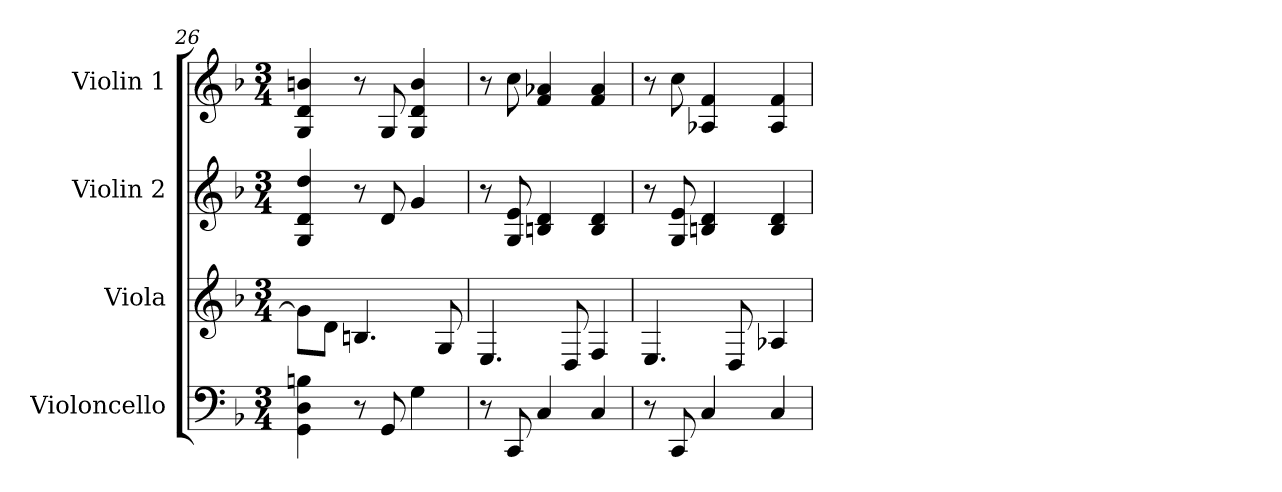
**kern	**kern	**kern	**kern
*part4	*part3	*part2	*part1
*staff4	*staff3	*staff2	*staff1
*I"Violoncello	*I"Viola	*I"Violin 2	*I"Violin 1
*I'Vc	*I'Vla	*I'Vln	*I'Vln
*clefF4	*clefG2	*clefG2	*clefG2
*k[b-]	*k[b-]	*k[b-]	*k[b-]
*M3/4	*M3/4	*M3/4	*M3/4
=26	=26	=26	=26
4GG\ 4D\ 4Bn\	8g\L]	4G/ 4d/ 4dd/	4G/ 4d/ 4bn/
.	8d\J	.	.
8r	4.Bn/	8r	8r
8GG/	.	8d/	8G/
4G\	.	4g/	4G/ 4d/ 4b/
.	8G/	.	.
=27	=27	=27	=27
8r	4.E/	8r	8r
8CC/	.	8G/ 8e/	8cc\
4C/	.	4Bn/ 4d/	4f/ 4a-X/
.	8D/	.	.
4C/	4F/	4B/ 4d/	4f/ 4a-/
=28	=28	=28	=28
8r	4.E/	8r	8r
8CC/	.	8G/ 8e/	8cc\
4C/	.	4Bn/ 4d/	4A-X/ 4f/
.	8D/	.	.
4C/	4A-X/	4B/ 4d/	4A-/ 4f/
=	=	=	=
*-	*-	*-	*-
